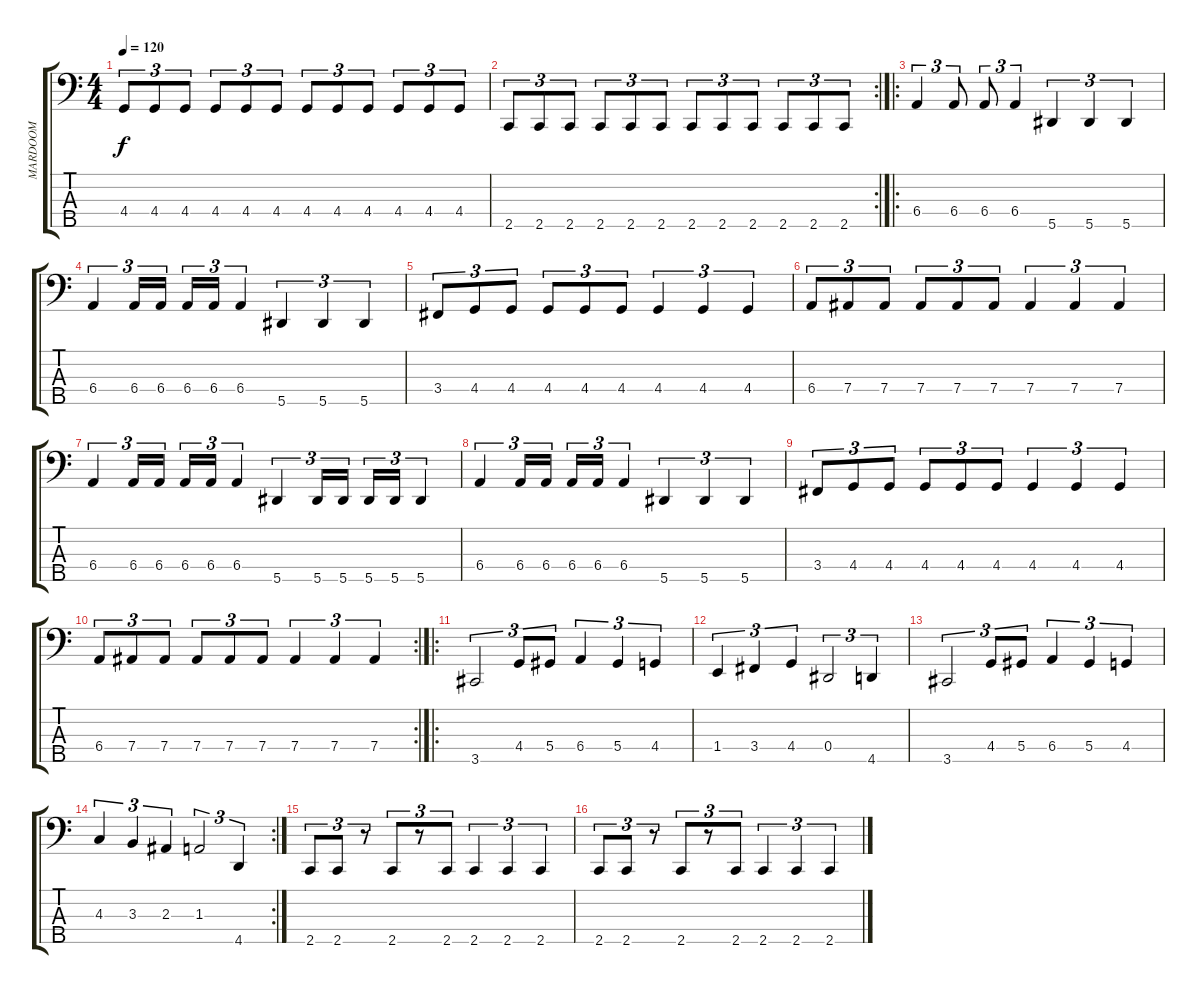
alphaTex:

\track ("MARDOOM" "MARDOOM") {instrument electricbasspick}
\staff {score tabs}
\tuning (Gb2 Db2 Ab1 Eb1 Bb0) {hide}
\ts (4 4)
\tempo 120
\clef f4
\ks c
4.4.8{tu (3 2) dy f} 4.4.8{tu (3 2)} 4.4.8{tu (3 2)} 4.4.8{tu (3 2)} 4.4.8{tu (3 2)} 4.4.8{tu (3 2)} 4.4.8{tu (3 2)} 4.4.8{tu (3 2)} 4.4.8{tu (3 2)} 4.4.8{tu (3 2)} 4.4.8{tu (3 2)} 4.4.8{tu (3 2)} |
\rc 2
2.5.8{tu (3 2)} 2.5.8{tu (3 2)} 2.5.8{tu (3 2)} 2.5.8{tu (3 2)} 2.5.8{tu (3 2)} 2.5.8{tu (3 2)} 2.5.8{tu (3 2)} 2.5.8{tu (3 2)} 2.5.8{tu (3 2)} 2.5.8{tu (3 2)} 2.5.8{tu (3 2)} 2.5.8{tu (3 2)} |
\ro
6.4.4{tu (3 2)} 6.4.8{tu (3 2)} 6.4.8{tu (3 2)} 6.4.4{tu (3 2)} 5.5.4{tu (3 2)} 5.5.4{tu (3 2)} 5.5.4{tu (3 2)} |
6.4.4{tu (3 2)} 6.4.16{tu (3 2)} 6.4.16{tu (3 2)} 6.4.16{tu (3 2)} 6.4.16{tu (3 2)} 6.4.4{tu (3 2)} 5.5.4{tu (3 2)} 5.5.4{tu (3 2)} 5.5.4{tu (3 2)} |
3.4.8{tu (3 2)} 4.4.8{tu (3 2)} 4.4.8{tu (3 2)} 4.4.8{tu (3 2)} 4.4.8{tu (3 2)} 4.4.8{tu (3 2)} 4.4.4{tu (3 2)} 4.4.4{tu (3 2)} 4.4.4{tu (3 2)} |
6.4.8{tu (3 2)} 7.4.8{tu (3 2)} 7.4.8{tu (3 2)} 7.4.8{tu (3 2)} 7.4.8{tu (3 2)} 7.4.8{tu (3 2)} 7.4.4{tu (3 2)} 7.4.4{tu (3 2)} 7.4.4{tu (3 2)} |
6.4.4{tu (3 2)} 6.4.16{tu (3 2)} 6.4.16{tu (3 2)} 6.4.16{tu (3 2)} 6.4.16{tu (3 2)} 6.4.4{tu (3 2)} 5.5.4{tu (3 2)} 5.5.16{tu (3 2)} 5.5.16{tu (3 2)} 5.5.16{tu (3 2)} 5.5.16{tu (3 2)} 5.5.4{tu (3 2)} |
6.4.4{tu (3 2)} 6.4.16{tu (3 2)} 6.4.16{tu (3 2)} 6.4.16{tu (3 2)} 6.4.16{tu (3 2)} 6.4.4{tu (3 2)} 5.5.4{tu (3 2)} 5.5.4{tu (3 2)} 5.5.4{tu (3 2)} |
3.4.8{tu (3 2)} 4.4.8{tu (3 2)} 4.4.8{tu (3 2)} 4.4.8{tu (3 2)} 4.4.8{tu (3 2)} 4.4.8{tu (3 2)} 4.4.4{tu (3 2)} 4.4.4{tu (3 2)} 4.4.4{tu (3 2)} |
\rc 2
6.4.8{tu (3 2)} 7.4.8{tu (3 2)} 7.4.8{tu (3 2)} 7.4.8{tu (3 2)} 7.4.8{tu (3 2)} 7.4.8{tu (3 2)} 7.4.4{tu (3 2)} 7.4.4{tu (3 2)} 7.4.4{tu (3 2)} |
\ro
3.5.2{tu (3 2)} 4.4.8{tu (3 2)} 5.4.8{tu (3 2)} 6.4.4{tu (3 2)} 5.4.4{tu (3 2)} 4.4.4{tu (3 2)} |
1.4.4{tu (3 2)} 3.4.4{tu (3 2)} 4.4.4{tu (3 2)} 0.4.2{tu (3 2)} 4.5.4{tu (3 2)} |
3.5.2{tu (3 2)} 4.4.8{tu (3 2)} 5.4.8{tu (3 2)} 6.4.4{tu (3 2)} 5.4.4{tu (3 2)} 4.4.4{tu (3 2)} |
\rc 2
4.3.4{tu (3 2)} 3.3.4{tu (3 2)} 2.3.4{tu (3 2)} 1.3.2{tu (3 2)} 4.5.4{tu (3 2)} |
2.5.8{tu (3 2)} 2.5.8{tu (3 2)} r.8{tu (3 2)} 2.5.8{tu (3 2)} r.8{tu (3 2)} 2.5.8{tu (3 2)} 2.5.4{tu (3 2)} 2.5.4{tu (3 2)} 2.5.4{tu (3 2)} |
2.5.8{tu (3 2)} 2.5.8{tu (3 2)} r.8{tu (3 2)} 2.5.8{tu (3 2)} r.8{tu (3 2)} 2.5.8{tu (3 2)} 2.5.4{tu (3 2)} 2.5.4{tu (3 2)} 2.5.4{tu (3 2)}
